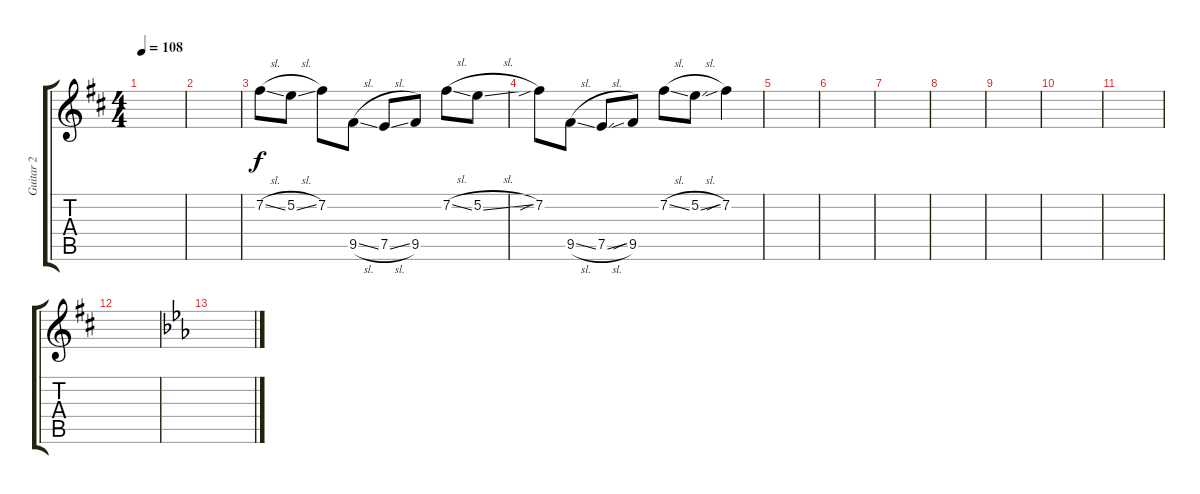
\track ("Guitar 2" "Guitar 2") {instrument electricguitarclean}
\staff {score tabs}
\tuning (E4 B3 G3 D3 A2 E2) {hide}
\ts (4 4)
\tempo 108
\clef g2
\ks d
|
|
7.2{sl}.8{volume 8} 5.2{sl}.8 7.2.8 9.5{sl}.8 7.5{sl}.8 9.5.8 7.2{sl}.8 5.2{sl}.8 |
7.2{sib}.8 9.5{sl}.8 7.5{sl}.8 9.5{sib}.8 7.2{sl}.8 5.2{sl}.8 7.2{sib}.4 |
|
|
|
|
|
|
|
|
\ks eb
